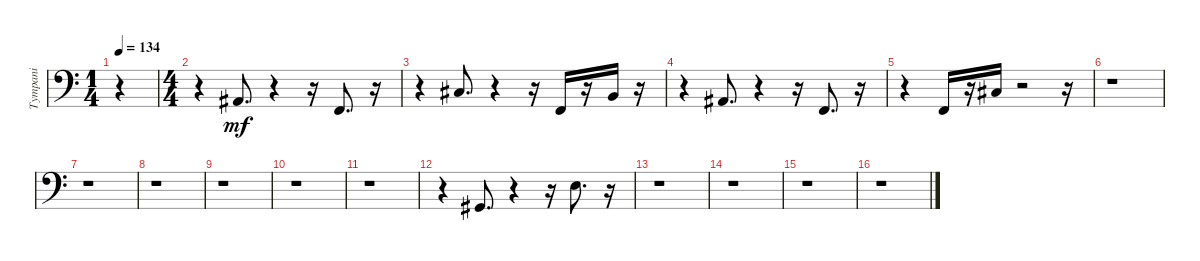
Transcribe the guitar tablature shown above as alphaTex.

\track ("Tympani" "Tympani") {instrument timpani}
\staff {score}
\tuning (E4 B3 G3 D3 A2 E2 B1) {hide}
\ts (1 4)
\tempo 134
\clef f4
\ks c
r.4{dy mf instrument timpani} |
\ts (4 4)
r.4 1.5.8{d} r.4 r.16 1.6.8{d} r.16 |
r.4 4.5.8{d} r.4 r.16 1.6.16 r.16 2.5.16 r.16 |
r.4 1.5.8{d} r.4 r.16 1.6.8{d} r.16 |
r.4 1.6.16 r.16 4.5.16 r.2 r.16 |
r.1 |
r.1 |
r.1 |
r.1 |
r.1 |
r.1 |
r.4 4.6.8{d} r.4 r.16 2.4.8{d} r.16 |
r.1 |
r.1 |
r.1 |
r.1
